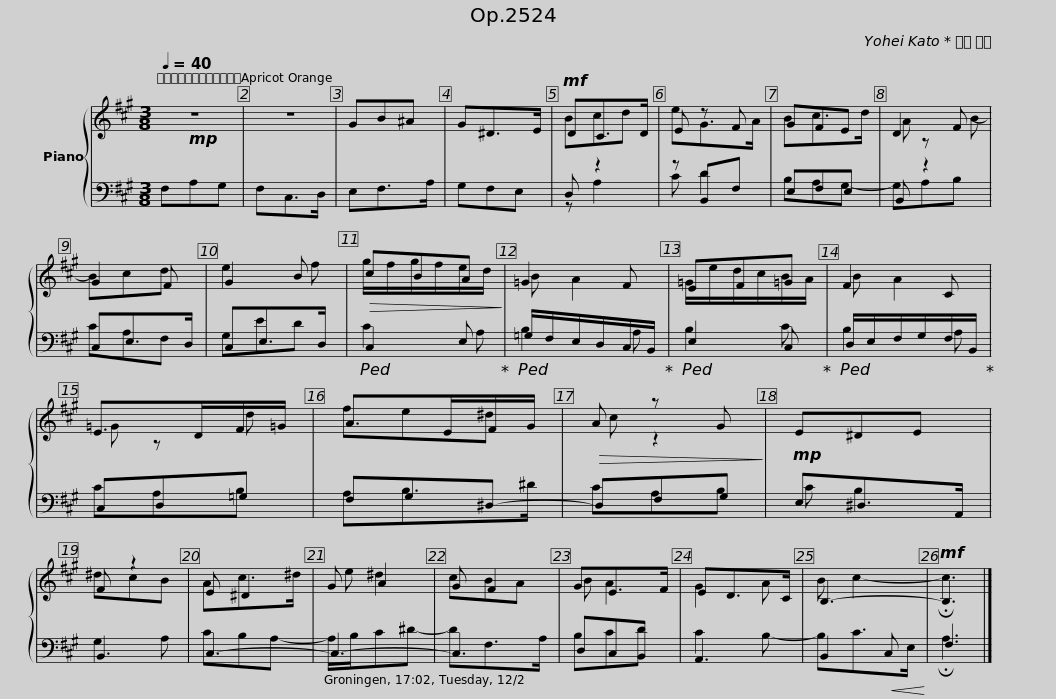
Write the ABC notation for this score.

X:1
%%score { ( 1 3 ) | ( 2 4 ) }
L:1/8
Q:1/4=40
M:3/8
I:linebreak $
K:A
V:1 treble
V:3 treble
V:2 bass
V:4 bass
V:1
!mp! z3 | z3 | GB^A | G^D>E |!mf! DC>D | %5
 E z F | GFE | D2 F |$ G2 F | G2 B | %10
!>(! cBA!>)! | =G2 F | EF=G | F2 C |$ E>DF/=G/ | %15
 A>EF/G/ |!>(! A z G!>)! |!mp! E^DE | F z2 | E ^D2 |$ %20
 G A2 | G F2 | GE>F | ED>C | B,3- | %25
!mf! B,3 |] %26
V:2
 F,A,G, | F,C,>D, | E,F,>A, | G,F,E, | D, z2 | %5
 z B,,F, | E,F,E, | B,, z2 |$ C,E,>D, | C,E,>D, | %10
!ped! C,2 E,!ped-up! |!ped! =G,/F,/E,/D,/C,/B,,/!ped-up! |!ped! E,2 C,!ped-up! |!ped! D,/E,/F,/G,/F,/B,,/!ped-up! |$ C,D,=G, | %15
 F,G,^D,- | D,F,G, | E,^D,>A,, | B,,3 | C,3- |$ %20
 C,3- | C,3 | D,C,B,, | A,,3 | B,,2!<(! C,!<)! | %25
 F,3 |] %26
V:3
 x3 | x3 | x3 | x3 | Bcd | %5
 eG>A | Bc>d | A z B- |$ Bcd | e2 f | %10
 g/f/g/f/e/d/ | B A2 | =G/e/d/c/B/A/ | B A2 |$ =G z d | %15
 fe^d | c z2 | x3 | ^dcB | Ac>^d |$ %20
 e ^d2 | cBA | B A2 | G2 A | B c2- | %25
 !fermata!c3 |] %26
V:4
 x3 | x3 | x3 | x3 | z A,2 | %5
 C D2 | B,A,G,- | G,A,B, |$ CA,F, | G,ED | %10
 C2 A, | B,2 A, | B,2 C | B,2 A, |$ CA,B, | %15
 A,B,>^D | CA,B, | C B,2 | G,2 A, | CB,A,- |$ %20
 A,/B,/C^D- | DF,>A, | B,CD | C2 B,- | B,C>E, | %25
 !fermata!A,3 |] %26
